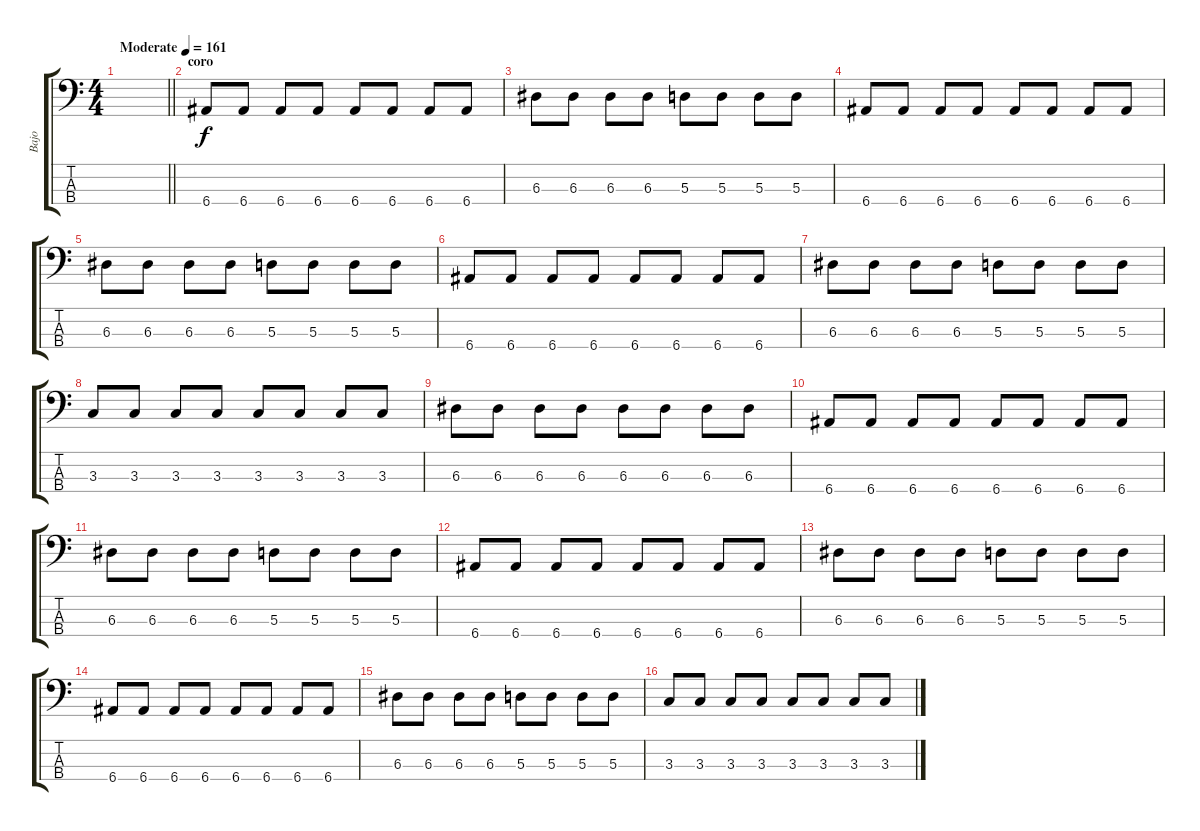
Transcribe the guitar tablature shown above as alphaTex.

\track ("Bajo" "Bajo") {instrument electricbassfinger}
\staff {score tabs}
\tuning (G2 D2 A1 E1) {hide}
\ts (4 4)
\tempo (161 "Moderate")
\clef f4
\barLineRight lightlight
\ks c
|
\section ("" "coro")
6.4.8 6.4.8 6.4.8 6.4.8 6.4.8 6.4.8 6.4.8 6.4.8 |
6.3.8 6.3.8 6.3.8 6.3.8 5.3.8 5.3.8 5.3.8 5.3.8 |
6.4.8 6.4.8 6.4.8 6.4.8 6.4.8 6.4.8 6.4.8 6.4.8 |
6.3.8 6.3.8 6.3.8 6.3.8 5.3.8 5.3.8 5.3.8 5.3.8 |
6.4.8 6.4.8 6.4.8 6.4.8 6.4.8 6.4.8 6.4.8 6.4.8 |
6.3.8 6.3.8 6.3.8 6.3.8 5.3.8 5.3.8 5.3.8 5.3.8 |
3.3.8 3.3.8 3.3.8 3.3.8 3.3.8 3.3.8 3.3.8 3.3.8 |
6.3.8 6.3.8 6.3.8 6.3.8 6.3.8 6.3.8 6.3.8 6.3.8 |
6.4.8 6.4.8 6.4.8 6.4.8 6.4.8 6.4.8 6.4.8 6.4.8 |
6.3.8 6.3.8 6.3.8 6.3.8 5.3.8 5.3.8 5.3.8 5.3.8 |
6.4.8 6.4.8 6.4.8 6.4.8 6.4.8 6.4.8 6.4.8 6.4.8 |
6.3.8 6.3.8 6.3.8 6.3.8 5.3.8 5.3.8 5.3.8 5.3.8 |
6.4.8 6.4.8 6.4.8 6.4.8 6.4.8 6.4.8 6.4.8 6.4.8 |
6.3.8 6.3.8 6.3.8 6.3.8 5.3.8 5.3.8 5.3.8 5.3.8 |
3.3.8 3.3.8 3.3.8 3.3.8 3.3.8 3.3.8 3.3.8 3.3.8
